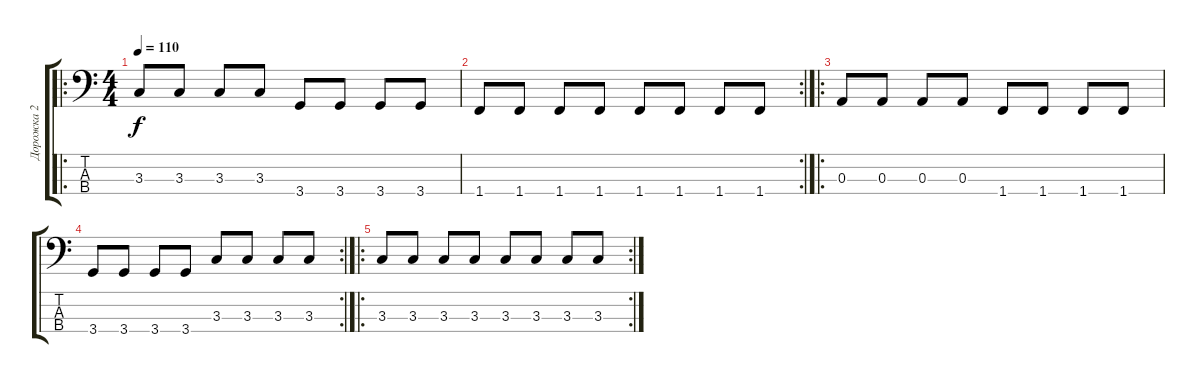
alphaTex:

\track ("Дорожка 2" "Дорожка 2") {instrument electricbassfinger}
\staff {score tabs}
\tuning (G2 D2 A1 E1) {hide}
\ro
\ts (4 4)
\tempo 110
\clef f4
\ks c
3.3.8{dy f} 3.3.8 3.3.8 3.3.8 3.4.8 3.4.8 3.4.8 3.4.8 |
\rc 2
1.4.8 1.4.8 1.4.8 1.4.8 1.4.8 1.4.8 1.4.8 1.4.8 |
\ro
0.3.8 0.3.8 0.3.8 0.3.8 1.4.8 1.4.8 1.4.8 1.4.8 |
\rc 2
3.4.8 3.4.8 3.4.8 3.4.8 3.3.8 3.3.8 3.3.8 3.3.8 |
\ro
\rc 2
3.3.8 3.3.8 3.3.8 3.3.8 3.3.8 3.3.8 3.3.8 3.3.8
